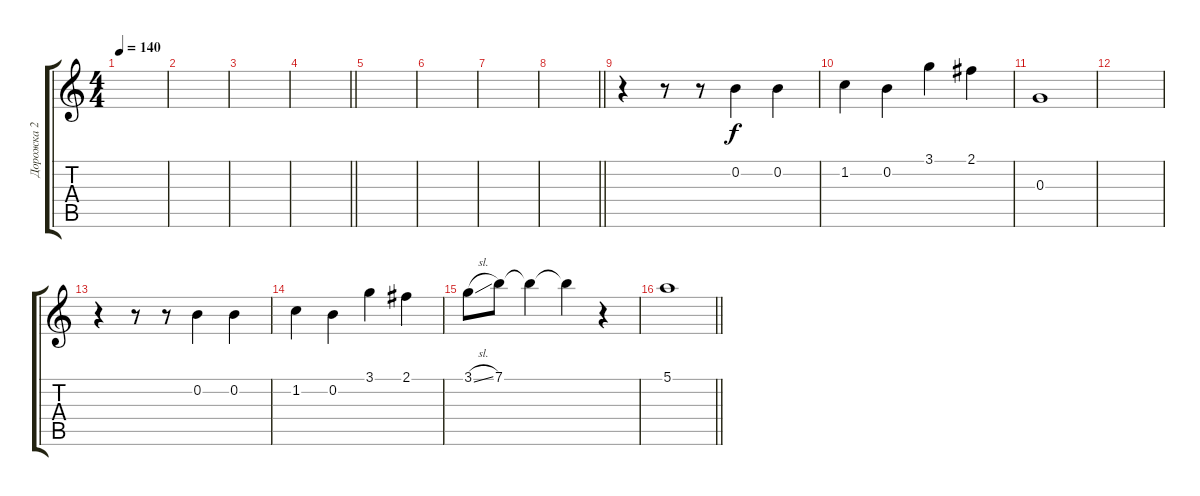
\track ("Дорожка 2" "Дорожка 2") {instrument acousticguitarsteel}
\staff {score tabs}
\tuning (E4 B3 G3 D3 A2 E2) {hide}
\ts (4 4)
\tempo 140
\clef g2
\ks c
|
|
|
\barLineRight lightlight
|
|
|
|
\barLineRight lightlight
|
r.4 r.8 r.8 0.2.4 0.2.4 |
1.2.4 0.2.4 3.1.4 2.1.4 |
0.3.1 |
|
r.4 r.8 r.8 0.2.4 0.2.4 |
1.2.4 0.2.4 3.1.4 2.1.4 |
3.1{sl}.8 7.1.8 7.1{t}.4 7.1{t}.4 r.4 |
\barLineRight lightlight
5.1.1
